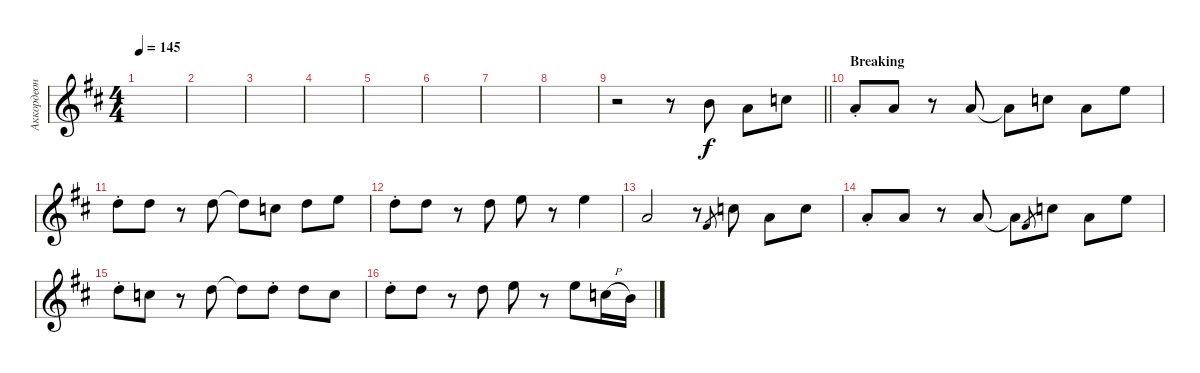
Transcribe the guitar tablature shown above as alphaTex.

\track ("Аккордеон" "Аккордеон") {instrument accordion}
\staff {score}
\tuning (E4 B3 G3 D3 A2 E2) {hide}
\ts (4 4)
\tempo 145
\clef g2
\ks bminor
|
|
|
|
|
|
|
|
\barLineRight lightlight
r.2 r.8 7.1.8{dy f} 10.2.8 8.1.8 |
\section ("" "Breaking")
5.1{st}.8 5.1.8 r.8 5.1.8 5.1{t}.8 8.1.8 5.1.8 12.1.8 |
10.1{st}.8 10.1.8 r.8 10.1.8 10.1{t}.8 8.1.8 10.1.8 12.1.8 |
10.1{st}.8 10.1.8 r.8 10.1.8 12.1.8 r.8 12.1.4 |
10.2.2 r.8 2.1.8{gr} 8.1.8 10.2.8 8.1.8 |
10.2{st}.8 10.2.8 r.8 10.2.8 10.2{t}.8 2.1.8{gr} 8.1.8 5.1.8 12.1.8 |
10.1{st}.8 8.1.8 r.8 10.1.8 10.1{t}.8 10.1{st}.8 10.1.8 8.1.8 |
10.1{st}.8 10.1.8 r.8 10.1.8 12.1.8 r.8 12.1.8 13.2{h}.16 12.2.16
